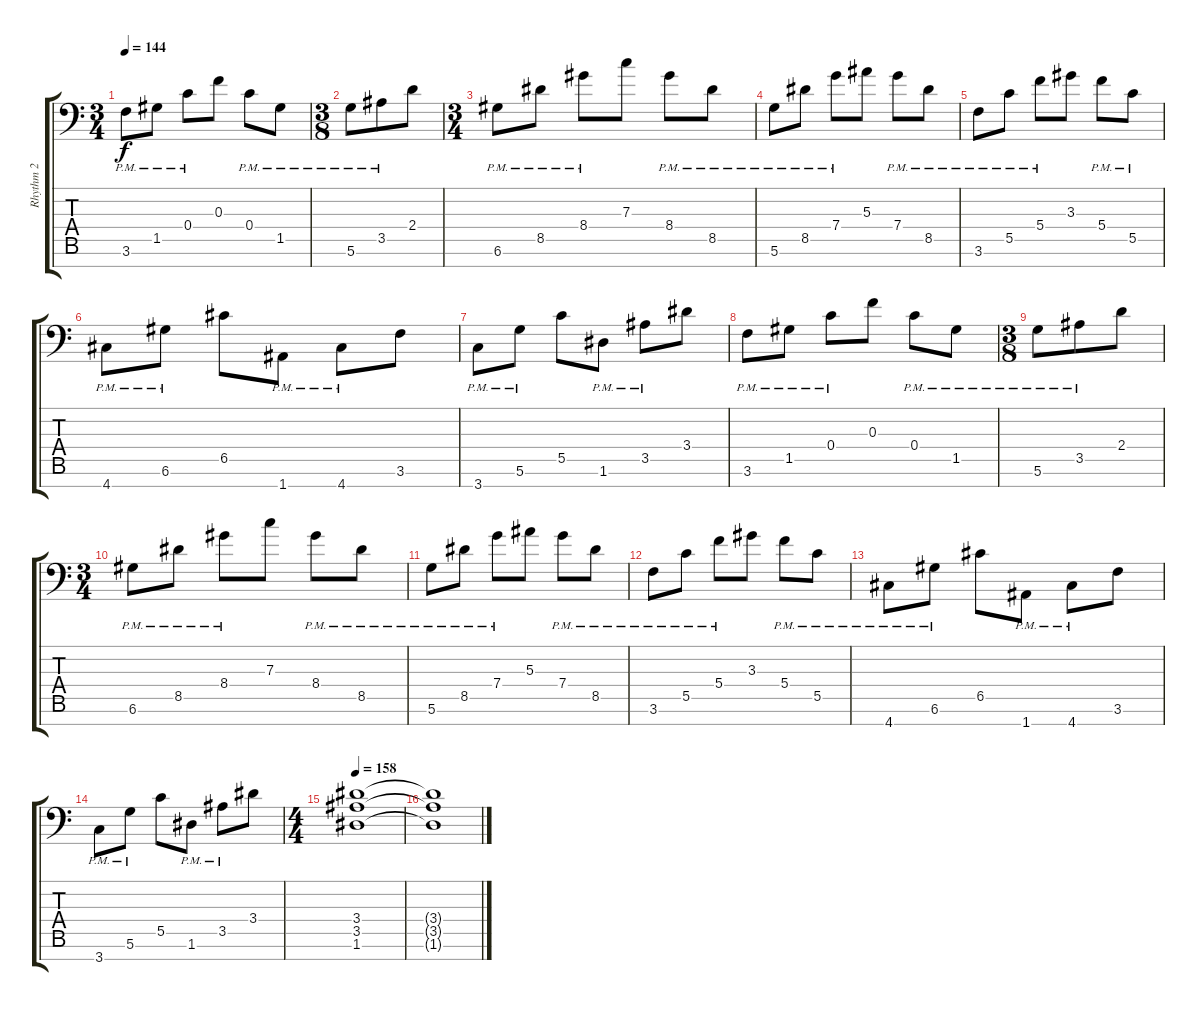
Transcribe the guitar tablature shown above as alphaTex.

\track ("Rhythm 2" "Rhythm 2") {instrument overdrivenguitar}
\staff {score tabs}
\tuning (D4 A3 F3 C3 G2 D2 A1) {hide}
\ts (3 4)
\tempo 144
\clef f4
\ks c
3.6{pm}.8{dy f} 1.5{pm}.8 0.4{pm}.8 0.3.8 0.4{pm}.8 1.5{pm}.8 |
\ts (3 8)
5.6{pm}.8 3.5{pm}.8 2.4.8 |
\ts (3 4)
6.6{pm}.8 8.5{pm}.8 8.4{pm}.8 7.3.8 8.4{pm}.8 8.5{pm}.8 |
5.6{pm}.8 8.5{pm}.8 7.4{pm}.8 5.3.8 7.4{pm}.8 8.5{pm}.8 |
3.6{pm}.8 5.5{pm}.8 5.4{pm}.8 3.3.8 5.4{pm}.8 5.5{pm}.8 |
4.7{pm}.8 6.6{pm}.8 6.5.8 1.7{pm}.8 4.7{pm}.8 3.6.8 |
3.7{pm}.8 5.6{pm}.8 5.5.8 1.6{pm}.8 3.5{pm}.8 3.4.8 |
3.6{pm}.8 1.5{pm}.8 0.4{pm}.8 0.3.8 0.4{pm}.8 1.5{pm}.8 |
\ts (3 8)
5.6{pm}.8 3.5{pm}.8 2.4.8 |
\ts (3 4)
6.6{pm}.8 8.5{pm}.8 8.4{pm}.8 7.3.8 8.4{pm}.8 8.5{pm}.8 |
5.6{pm}.8 8.5{pm}.8 7.4{pm}.8 5.3.8 7.4{pm}.8 8.5{pm}.8 |
3.6{pm}.8 5.5{pm}.8 5.4{pm}.8 3.3.8 5.4{pm}.8 5.5{pm}.8 |
4.7{pm}.8 6.6{pm}.8 6.5.8 1.7{pm}.8 4.7{pm}.8 3.6.8 |
3.7{pm}.8 5.6{pm}.8 5.5.8 1.6{pm}.8 3.5{pm}.8 3.4.8 |
\ts (4 4)
\tempo 158
(3.4 3.5 1.6).1 |
(3.4{t} 3.5{t} 1.6{t}).1
